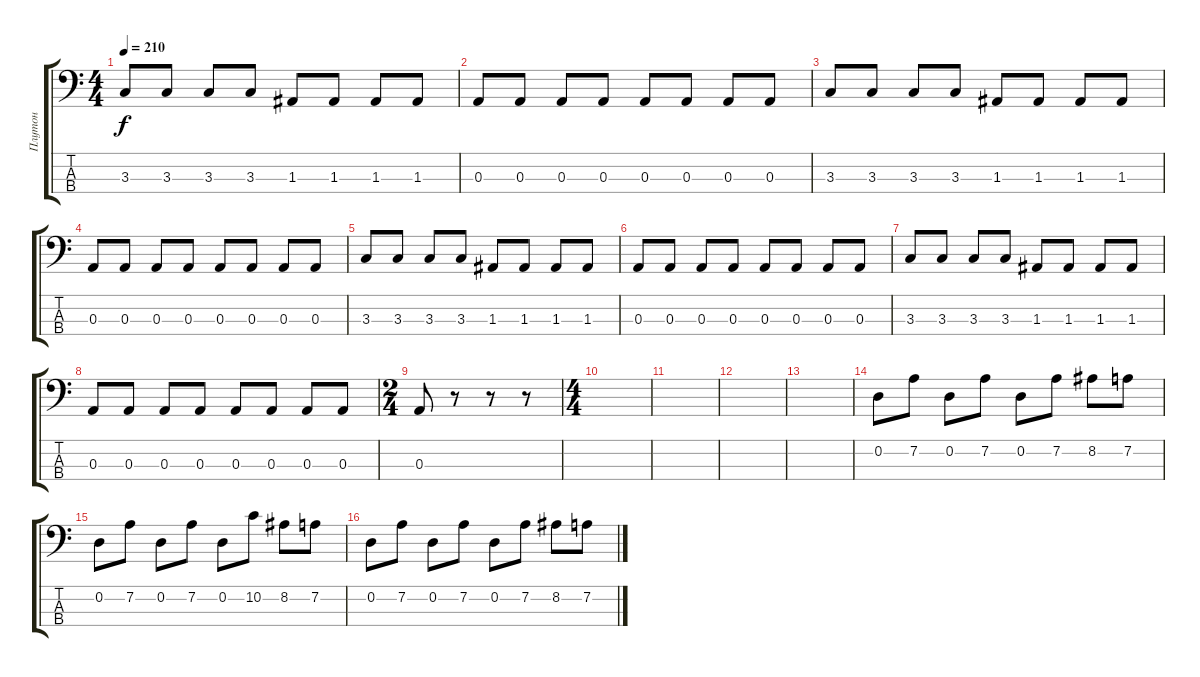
\track ("Плутон" "Плутон") {instrument electricbassfinger}
\staff {score tabs}
\tuning (G2 D2 A1 E1) {hide}
\ts (4 4)
\tempo 210
\clef f4
\ks c
3.3.8{dy f} 3.3.8 3.3.8 3.3.8 1.3.8 1.3.8 1.3.8 1.3.8 |
0.3.8 0.3.8 0.3.8 0.3.8 0.3.8 0.3.8 0.3.8 0.3.8 |
3.3.8 3.3.8 3.3.8 3.3.8 1.3.8 1.3.8 1.3.8 1.3.8 |
0.3.8 0.3.8 0.3.8 0.3.8 0.3.8 0.3.8 0.3.8 0.3.8 |
3.3.8 3.3.8 3.3.8 3.3.8 1.3.8 1.3.8 1.3.8 1.3.8 |
0.3.8 0.3.8 0.3.8 0.3.8 0.3.8 0.3.8 0.3.8 0.3.8 |
3.3.8 3.3.8 3.3.8 3.3.8 1.3.8 1.3.8 1.3.8 1.3.8 |
0.3.8 0.3.8 0.3.8 0.3.8 0.3.8 0.3.8 0.3.8 0.3.8 |
\ts (2 4)
0.3.8 r.8 r.8 r.8 |
\ts (4 4)
|
|
|
|
0.2.8 7.2.8 0.2.8 7.2.8 0.2.8 7.2.8 8.2.8 7.2.8 |
0.2.8 7.2.8 0.2.8 7.2.8 0.2.8 10.2.8 8.2.8 7.2.8 |
0.2.8 7.2.8 0.2.8 7.2.8 0.2.8 7.2.8 8.2.8 7.2.8
